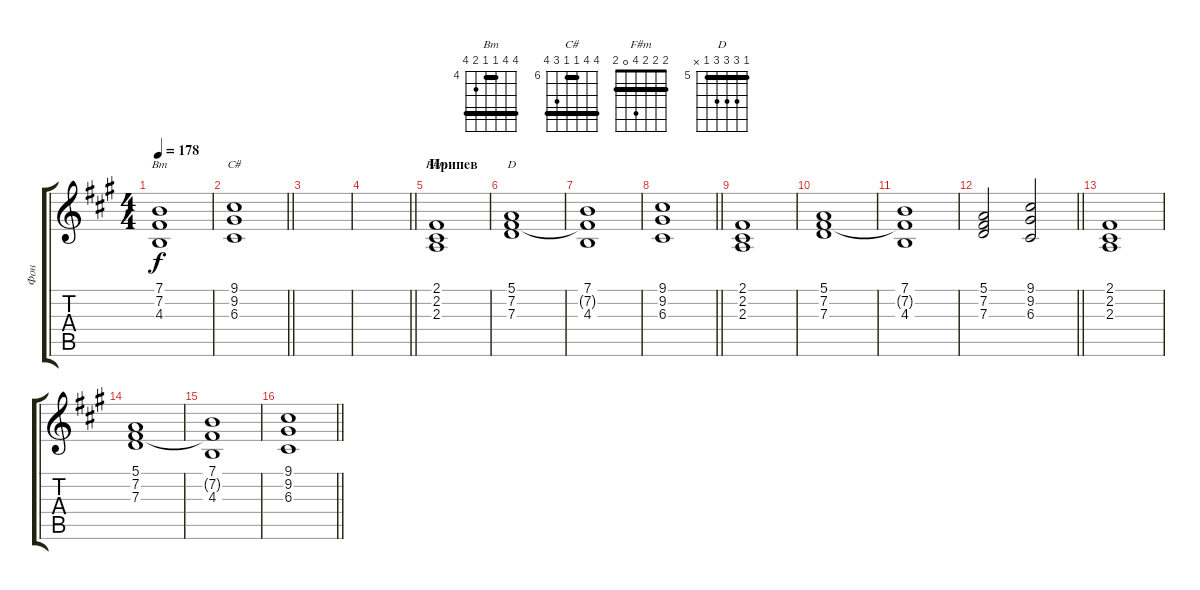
\track ("Фон" "Фон") {instrument pad2warm}
\staff {score tabs}
\tuning (E4 B3 G3 D3 A2 E2) {hide}
\chord ("Bm" 7 7 4 4 5 7) {firstfret 4 barre (4 7)}
\chord ("C#" 9 9 6 6 8 9) {firstfret 6 barre (6 9)}
\chord ("F#m" 2 2 2 4 0 2) {barre 2}
\chord ("D" 5 7 7 7 5 x) {firstfret 5 barre 5}
\ts (4 4)
\tempo 178
\clef g2
\ks f#minor
(7.1 7.2{t} 4.3).1{ch "Bm" dy f} |
\barLineRight lightlight
(9.1 9.2 6.3).1{ch "C#"} |
\section ("" "")
|
\barLineRight lightlight
|
\section ("" "Припев")
(2.1 2.2 2.3).1{ch "F#m"} |
(5.1 7.2 7.3).1{ch "D"} |
(7.1 7.2{t} 4.3).1 |
\barLineRight lightlight
(9.1 9.2 6.3).1 |
(2.1 2.2 2.3).1 |
(5.1 7.2 7.3).1 |
(7.1 7.2{t} 4.3).1 |
\barLineRight lightlight
(5.1 7.2 7.3).2 (9.1 9.2 6.3).2 |
(2.1 2.2 2.3).1 |
(5.1 7.2 7.3).1 |
(7.1 7.2{t} 4.3).1 |
\barLineRight lightlight
(9.1 9.2 6.3).1
